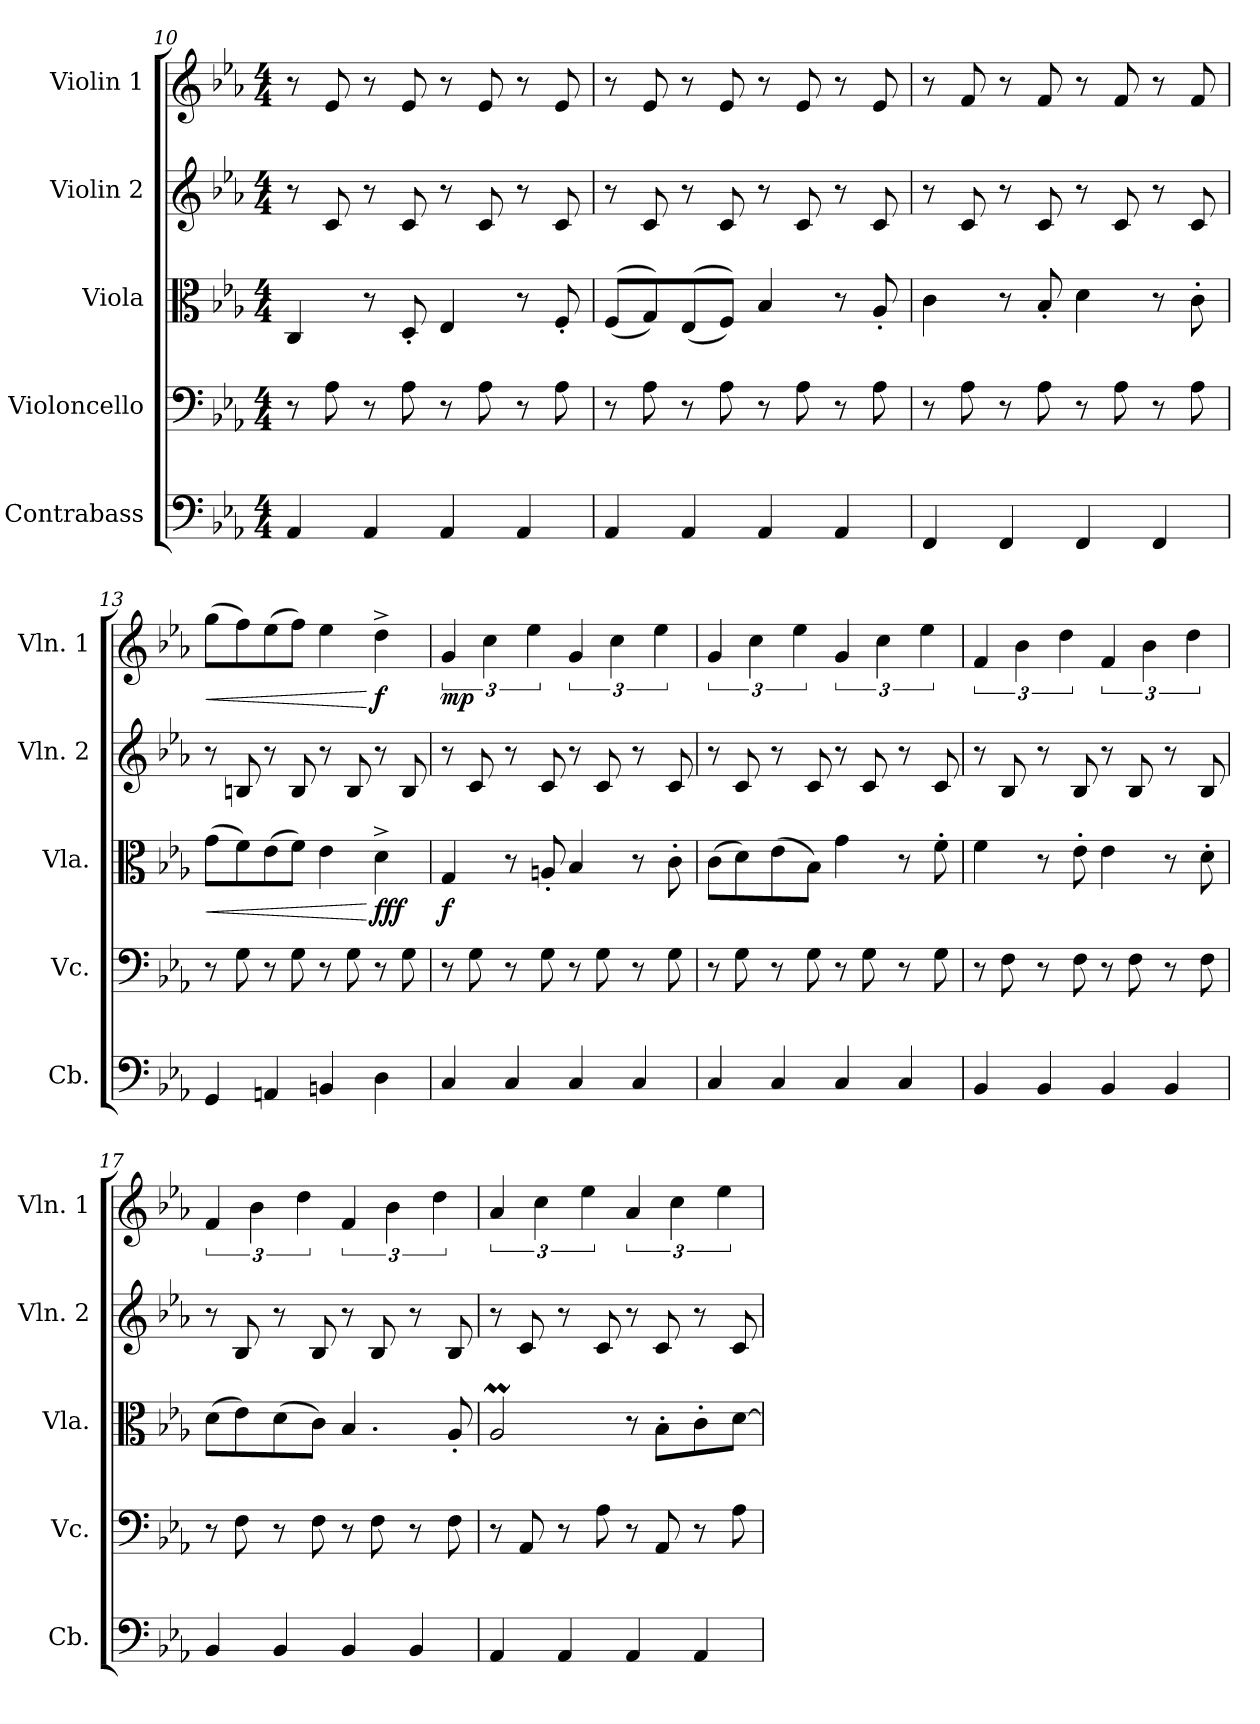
**kern	**kern	**kern	**dynam	**kern	**kern	**dynam
*part5	*part4	*part3	*part3	*part2	*part1	*part1
*staff5	*staff4	*staff3	*staff3	*staff2	*staff1	*staff1
*I"Contrabass	*I"Violoncello	*I"Viola	*	*I"Violin 2	*I"Violin 1	*
*I'Cb.	*I'Vc.	*I'Vla.	*	*I'Vln. 2	*I'Vln. 1	*
*clefF4	*clefF4	*clefC3	*	*clefG2	*clefG2	*
*ITrd7c12	*	*	*	*	*	*
*k[b-e-a-]	*k[b-e-a-]	*k[b-e-a-]	*	*k[b-e-a-]	*k[b-e-a-]	*
*M4/4	*M4/4	*M4/4	*	*M4/4	*M4/4	*
=10	=10	=10	=10	=10	=10	=10
4AAA-/	8r	4C/	.	8r	8r	.
.	8A-\	.	.	8c/	8e-/	.
4AAA-/	8r	8r	.	8r	8r	.
.	8A-\	8D'/	.	8c/	8e-/	.
4AAA-/	8r	4E-/	.	8r	8r	.
.	8A-\	.	.	8c/	8e-/	.
4AAA-/	8r	8r	.	8r	8r	.
.	8A-\	8F'/	.	8c/	8e-/	.
=11	=11	=11	=11	=11	=11	=11
4AAA-/	8r	(<(<8F/L	.	8r	8r	.
.	8A-\	8G/))	.	8c/	8e-/	.
4AAA-/	8r	(<(<8E-/	.	8r	8r	.
.	8A-\	8F/J))	.	8c/	8e-/	.
4AAA-/	8r	4B-/	.	8r	8r	.
.	8A-\	.	.	8c/	8e-/	.
4AAA-/	8r	8r	.	8r	8r	.
.	8A-\	8A-'/	.	8c/	8e-/	.
!!LO:LB:g=z
=12	=12	=12	=12	=12	=12	=12
4FFF/	8r	4c\	.	8r	8r	.
.	8A-\	.	.	8c/	8f/	.
4FFF/	8r	8r	.	8r	8r	.
.	8A-\	8B-'/	.	8c/	8f/	.
4FFF/	8r	4d\	.	8r	8r	.
.	8A-\	.	.	8c/	8f/	.
4FFF/	8r	8r	.	8r	8r	.
.	8A-\	8c'\	.	8c/	8f/	.
=13	=13	=13	=13	=13	=13	=13
!	!	!	!LO:HP:b	!	!	!LO:HP:b
*	*	*^	*	*	*^	*
4GGG/	8r	(>8g\L	8f\yy	<	8r	(>8gg\L	8ff\yy	<
.	8G\	8f\)	2..ryy	.	8Bn/	8ff\)	2..ryy	.
4AAAn/	8r	(>8e-\	.	.	8r	(>8ee-\	.	.
.	8G\	8f\J)	.	.	8B/	8ff\J)	.	.
4BBBn/	8r	4e-\	.	.	8r	4ee-\	.	.
.	8G\	.	.	.	8B/	.	.	.
!	!	!	!	!LO:DY:n=1:b	!	!	!	!LO:DY:n=1:b
4DD\	8r	4d^\	.	[ fff	8r	4dd^\	.	[ f
.	8G\	.	.	.	8B/	.	.	.
*	*	*v	*v	*	*	*v	*v	*
=14	=14	=14	=14	=14	=14	=14
!	!	!	!LO:DY:b	!	!	!LO:DY:b
4CC/	8r	4G/	f	8r	6g/	mp
.	8G\	.	.	8c/	.	.
.	.	.	.	.	6cc\	.
4CC/	8r	8r	.	8r	.	.
.	.	.	.	.	6ee-\	.
.	8G\	8An'/	.	8c/	.	.
4CC/	8r	4B-/	.	8r	6g/	.
.	8G\	.	.	8c/	.	.
.	.	.	.	.	6cc\	.
4CC/	8r	8r	.	8r	.	.
.	.	.	.	.	6ee-\	.
.	8G\	8c'\	.	8c/	.	.
!!LO:PB:g=z
=15	=15	=15	=15	=15	=15	=15
4CC/	8r	(>8c\L	.	8r	6g/	.
.	8G\	8d\)	.	8c/	.	.
.	.	.	.	.	6cc\	.
4CC/	8r	(>8e-\	.	8r	.	.
.	.	.	.	.	6ee-\	.
.	8G\	8B-\J)	.	8c/	.	.
4CC/	8r	4g\	.	8r	6g/	.
.	8G\	.	.	8c/	.	.
.	.	.	.	.	6cc\	.
4CC/	8r	8r	.	8r	.	.
.	.	.	.	.	6ee-\	.
.	8G\	8f'\	.	8c/	.	.
=16	=16	=16	=16	=16	=16	=16
4BBB-/	8r	4f\	.	8r	6f/	.
.	8F\	.	.	8B-/	.	.
.	.	.	.	.	6b-\	.
4BBB-/	8r	8r	.	8r	.	.
.	.	.	.	.	6dd\	.
.	8F\	8e-'\	.	8B-/	.	.
4BBB-/	8r	4e-\	.	8r	6f/	.
.	8F\	.	.	8B-/	.	.
.	.	.	.	.	6b-\	.
4BBB-/	8r	8r	.	8r	.	.
.	.	.	.	.	6dd\	.
.	8F\	8d'\	.	8B-/	.	.
=17	=17	=17	=17	=17	=17	=17
*	*	*^	*	*	*	*
4BBB-/	8r	(>8d\L	2ryy	.	8r	6f/	.
.	8F\	8e-\)	.	.	8B-/	.	.
.	.	.	.	.	.	6b-\	.
4BBB-/	8r	(>8d\	.	.	8r	.	.
.	.	.	.	.	.	6dd\	.
.	8F\	8c\J)	.	.	8B-/	.	.
4BBB-/	8r	4.B-/	4.A-/yy	.	8r	6f/	.
.	8F\	.	.	.	8B-/	.	.
.	.	.	.	.	.	6b-\	.
4BBB-/	8r	.	.	.	8r	.	.
.	.	.	.	.	.	6dd\	.
.	8F\	8A-'/	8ryy	.	8B-/	.	.
*	*	*v	*v	*	*	*	*
!!LO:LB:g=z
=18	=18	=18	=18	=18	=18	=18
4AAA-/	8r	2A-M/	.	8r	6a-/	.
.	8AA-/	.	.	8c/	.	.
.	.	.	.	.	6cc\	.
4AAA-/	8r	.	.	8r	.	.
.	.	.	.	.	6ee-\	.
.	8A-\	.	.	8c/	.	.
4AAA-/	8r	8r	.	8r	6a-/	.
.	8AA-/	8B-'\L	.	8c/	.	.
.	.	.	.	.	6cc\	.
4AAA-/	8r	8c'\	.	8r	.	.
.	.	.	.	.	6ee-\	.
.	8A-\	[8d\J	.	8c/	.	.
=	=	=	=	=	=	=
*-	*-	*-	*-	*-	*-	*-
